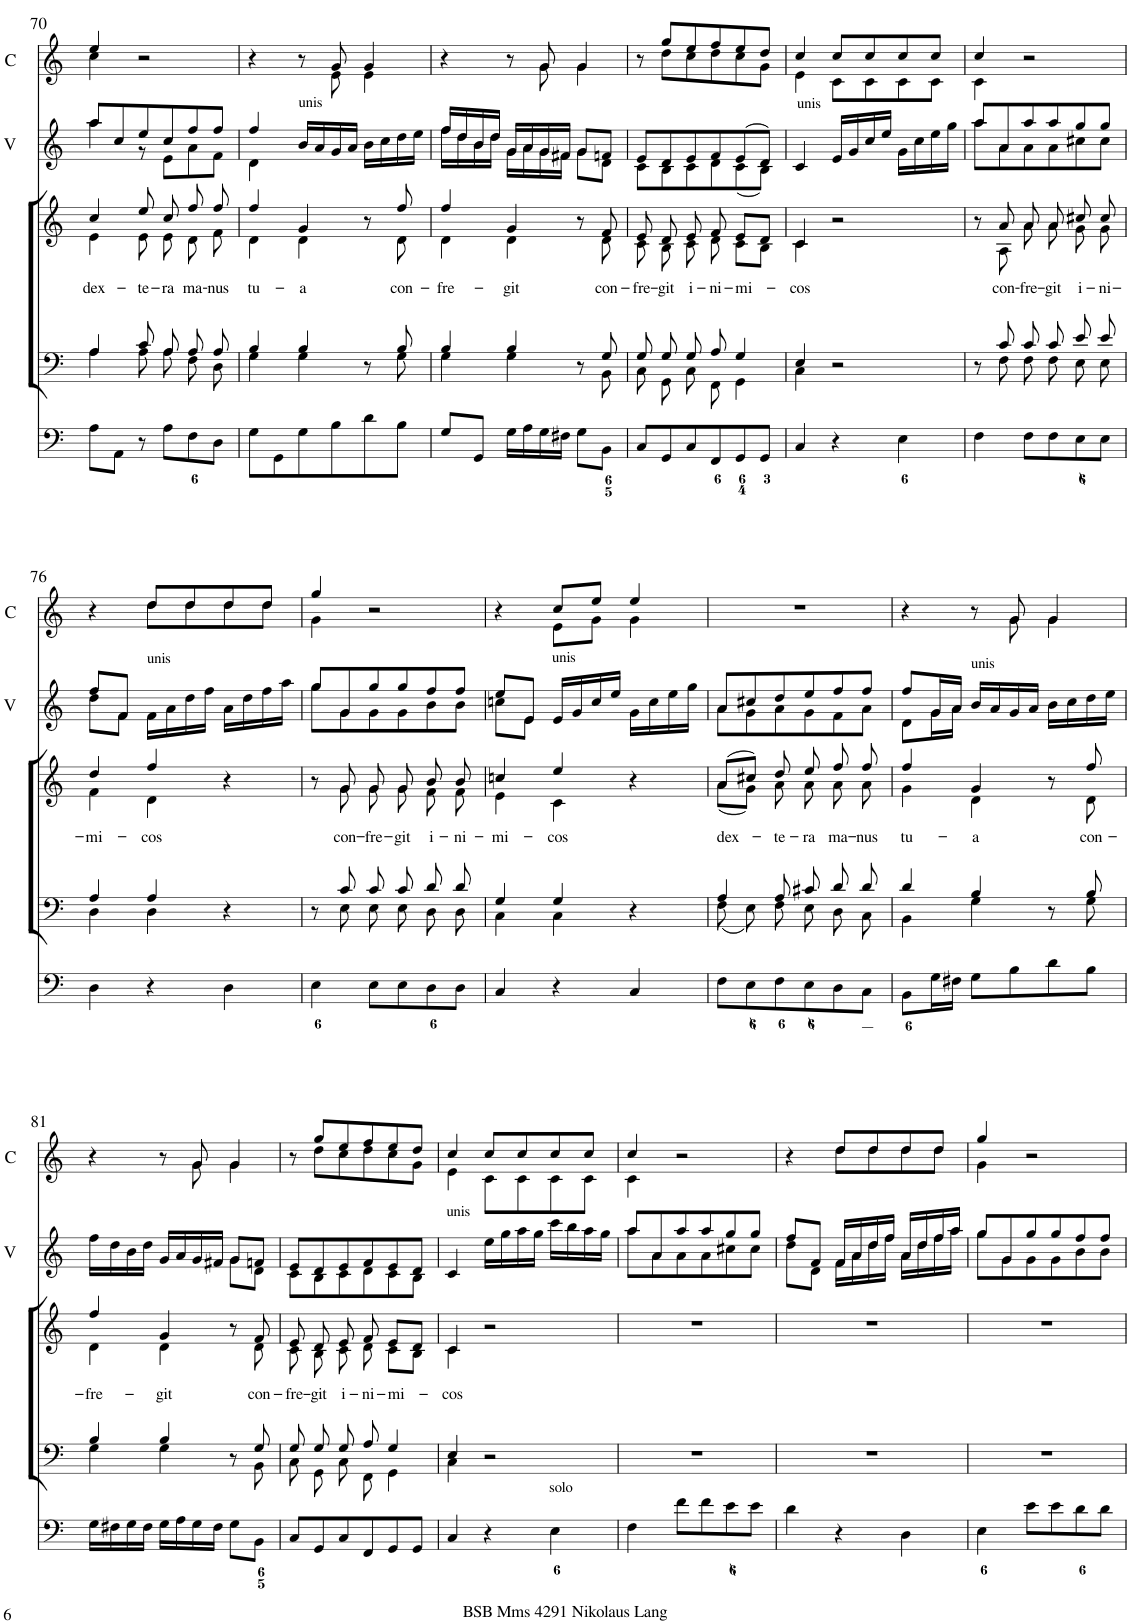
**kern	**kern	**kern	**kern	**kern	**text	**kern	**kern
*part7	*part6	*part5	*part4	*part3	*part3	*part2	*part1
*staff7	*staff6	*staff5	*staff4	*staff3	*staff3	*staff2	*staff1
*I"Violin	*I"Violin	*I"Organ	*I"Voice	*I"Voice	*	*I"2 Violini	*I"2 Clarini in C
*I'Vln.	*I'Vln.	*	*	*	*	*I'V	*I'C
!!LO:PB:g=z
*clefG2	*clefG2	*clefF4	*clefF4	*clefG2	*	*clefG2	*clefG2
*k[]	*k[]	*k[]	*k[]	*k[]	*	*k[]	*k[]
*M3/4	*M3/4	*M3/4	*M3/4	*M3/4	*	*M3/4	*M3/4
=70	=70	=70	=70	=70	=70	=70	=70
*	*	*	*^	*^	*	*	*
!	!	!	!	!	!	!	!LO:LY:b	!	!
*	*	*	*	*	*	*	*	*^	*^
4aa	8aa	8A\L	4A/	4A\	4cc/	4e\	dex-	8aa/L	4aa\	4ee/	4cc\
.	8cc	8AA\J	.	.	.	.	.	8cc/	.	.	.
!	!	!	!	!	!	!	!LO:LY:b	!	!	!	!
8r	8ee	8r	8c/L	8A\L	8ee/	8e\	-te-	8ee/	8r	2r	2ryy
!	!	!	!	!	!	!	!LO:LY:b	!	!	!	!
8e	8cc	8A\L	8A/J	8A\J	8cc/	8e\	-ra	8cc/	8e\L	.	.
!	!	!	!	!	!	!	!LO:LY:b	!	!	!	!
8a	8ff	8F\	8A/L	8F\L	8ff/	8d\	ma-	8ff/	8a\	.	.
!	!	!	!	!	!	!	!LO:LY:b	!	!	!	!
8f	8ff	8D\J	8A/J	8D\J	8ff/	8f\	-nus	8ff/J	8f\J	.	.
=71	=71	=71	=71	=71	=71	=71	=71	=71	=71	=71	=71
!	!	!	!	!	!	!	!LO:LY:b	!	!	!	!
4d	4ff	8G\L	4B/	4G\	4ff/	4d\	tu-	4ff/	4d\	4r	4.ryy
.	.	8GG\	.	.	.	.	.	.	.	.	.
!	!	!	!	!	!	!	!	!LO:TX:a:t=unis	!	!	!
!	!LO:TX:a:t=unis	!	!	!	!	!	!	!	!	!	!
!LO:TX:a:t=unis	!	!	!	!	!	!	!	!	!	!	!
!	!	!	!	!	!	!	!LO:LY:b	!	!	!	!
16bLL	16bLL	8G\	4B/	4G\	4g/	4d\	-a	16b/LL	2ryy	8r	.
16a	16a	.	.	.	.	.	.	16a/	.	.	.
16g	16g	8B\	.	.	.	.	.	16g/	.	8g/	8e\
16aJJ	16aJJ	.	.	.	.	.	.	16a/JJ	.	.	.
16bLL	16bLL	8d\	8r	8ryy	8r	8ryy	.	16b\LL	.	4g/	4e\
16cc	16cc	.	.	.	.	.	.	16cc\	.	.	.
!	!	!	!	!	!	!	!LO:LY:b	!	!	!	!
16dd	16dd	8B\J	8B/	8G\	8ff/	8d\	con-	16dd\	.	.	.
16eeJJ	16eeJJ	.	.	.	.	.	.	16ee\JJ	.	.	.
=72	=72	=72	=72	=72	=72	=72	=72	=72	=72	=72	=72
!	!	!	!	!	!	!	!LO:LY:b	!	!	!	!
16ff	16ff	8G/L	4B/	4G\	4ff/	4d\	-fre-	16ff/LL	16ff\LL	4r	4.ryy
16dd	16dd	.	.	.	.	.	.	16dd/	16dd\	.	.
16b	16b	8GG/J	.	.	.	.	.	16b/	16b\	.	.
16dd	16dd	.	.	.	.	.	.	16dd/JJ	16dd\JJ	.	.
!	!	!	!	!	!	!	!LO:LY:b	!	!	!	!
16g	16g	16G\LL	4B/	4G\	4g/	4d\	-git	16g/LL	16g\LL	8r	.
16a	16a	16A\	.	.	.	.	.	16a/	16a\	.	.
16g	16g	16G\	.	.	.	.	.	16g/	16g\	8g/	8g\
16f#X	16f#X	16F#X\JJ	.	.	.	.	.	16f#X/JJ	16f#\JJ	.	.
8g	8g	8G\L	8r	8ryy	8r	8ryy	.	8g/L	8g\L	4g/	4g\
!	!LO:TX:a:t=div	!	!	!	!	!	!	!	!	!	!
!LO:TX:a:t=div	!	!	!	!	!	!	!	!	!	!	!
!	!	!	!	!	!	!	!LO:LY:b	!	!	!	!
8d	8fn	8BB\J	8G/	8BB\	8f/	8d\	con-	8fn/J	8d\J	.	.
=73	=73	=73	=73	=73	=73	=73	=73	=73	=73	=73	=73
!	!	!	!	!	!	!	!LO:LY:b	!	!	!	!
8c	8e	8C/L	8G/L	8C\L	8e/	8c\	-fre-	8e/L	8c\L	8r	8ryy
!	!	!	!	!	!	!	!LO:LY:b	!	!	!	!
8B	8d	8GG/	8G/J	8GG\J	8d/	8B\	-git	8d/	8B\	8gg/L	8dd\L
!	!	!	!	!	!	!	!LO:LY:b	!	!	!	!
8c	8e	8C/	8G/L	8C\L	8e/	8c\	i-	8e/	8c\	8ee/	8cc\
!	!	!	!	!	!	!	!LO:LY:b	!	!	!	!
8d	8f	8FF/	8A/J	8FF\J	8f/	8d\	-ni-	8f/	8d\	8ff/	8dd\
!	!	!	!	!	!	!	!LO:LY:b	!	!	!	!
(8c	(8e	8GG/	4G/	4GG\	8e/L	8c\L	-mi-	(8e/	(8c\	8ee/	8cc\
8B)	8d)	8GG/J	.	.	8d/J	8B\J	.	8d/J)	8B\J)	8dd/J	8g\J
=74	=74	=74	=74	=74	=74	=74	=74	=74	=74	=74	=74
!	!	!	!	!	!	!	!	!LO:TX:a:t=unis	!	!	!
!	!LO:TX:a:t=unis	!	!	!	!	!	!	!	!	!	!
!LO:TX:a:t=unis	!	!	!	!	!	!	!	!	!	!	!
!	!	!	!	!	!	!	!LO:LY:b	!	!	!	!
*	*	*	*	*	*	*	*	*v	*v	*	*
4c	4c	4C/	4E/	4C\	4c/	4c\	-cos	4c/	4cc/	4e\
16e	16e	4r	2r	2ryy	2r	2ryy	.	16e/LL	8cc/L	8c\L
16g	16g	.	.	.	.	.	.	16g/	.	.
16cc	16cc	.	.	.	.	.	.	16cc/	8cc/	8c\
16ee	16ee	.	.	.	.	.	.	16ee/JJ	.	.
16g	16g	4E\	.	.	.	.	.	16g\LL	8cc/	8c\
16cc	16cc	.	.	.	.	.	.	16cc\	.	.
16ee	16ee	.	.	.	.	.	.	16ee\	8cc/J	8c\J
16gg	16gg	.	.	.	.	.	.	16gg\JJ	.	.
=75	=75	=75	=75	=75	=75	=75	=75	=75	=75	=75
*	*	*	*	*	*	*	*	*^	*	*
8aa	8aa	4F\	8r	8ryy	8r	8ryy	.	8aa/L	8aa\L	4cc/	4c\
!	!	!	!	!	!	!	!LO:LY:b	!	!	!	!
8a	8a	.	8c/	8F\	8a/	8A\	con-	8a/	8a\	.	.
!	!LO:TX:a:t=div	!	!	!	!	!	!	!	!	!	!
!LO:TX:a:t=div	!	!	!	!	!	!	!	!	!	!	!
!	!	!	!	!	!	!	!LO:LY:b	!	!	!	!
8a	8aa	8F\L	8c/L	8F\L	8a/	8a\	-fre-	8aa/	8a\	2r	2ryy
!	!	!	!	!	!	!	!LO:LY:b	!	!	!	!
8a	8aa	8F\	8c/J	8F\J	8a/	8a\	-git	8aa/	8a\	.	.
!	!	!	!	!	!	!	!LO:LY:b	!	!	!	!
8cc#X	8gg	8E\	8e/L	8E\L	8cc#X/	8g\	i-	8gg/	8cc#X\	.	.
!	!	!	!	!	!	!	!LO:LY:b	!	!	!	!
8cc#	8gg	8E\J	8e/J	8E\J	8cc#/	8g\	-ni-	8gg/J	8cc#\J	.	.
!!LO:LB:g=z	!!
=76	=76	=76	=76	=76	=76	=76	=76	=76	=76	=76	=76
!	!	!	!	!	!	!	!LO:LY:b	!	!	!	!
8dd	8ff	4D\	4A/	4D\	4dd/	4f\	-mi-	8ff/L	8dd\L	4r	4ryy
8f	8f	.	.	.	.	.	.	8f/J	8f\J	.	.
!	!	!	!	!	!	!	!	!LO:TX:a:t=unis	!	!	!
!	!LO:TX:a:t=unis	!	!	!	!	!	!	!	!	!	!
!LO:TX:a:t=unis	!	!	!	!	!	!	!	!	!	!	!
!	!	!	!	!	!	!	!LO:LY:b	!	!	!	!
16f	16f	4r	4A/	4D\	4ff/	4d\	-cos	16f\LL	2ryy	8dd/L	8dd\L
16a	16a	.	.	.	.	.	.	16a\	.	.	.
16dd	16dd	.	.	.	.	.	.	16dd\	.	8dd/	8dd\
16ff	16ff	.	.	.	.	.	.	16ff\JJ	.	.	.
16aLL	16aLL	4D\	4r	4ryy	4r	4ryy	.	16a\LL	.	8dd/	8dd\
16dd	16dd	.	.	.	.	.	.	16dd\	.	.	.
16ff	16ff	.	.	.	.	.	.	16ff\	.	8dd/J	8dd\J
16aaJJ	16aaJJ	.	.	.	.	.	.	16aa\JJ	.	.	.
=77	=77	=77	=77	=77	=77	=77	=77	=77	=77	=77	=77
8gg	8gg	4E\	8r	8ryy	8r	8ryy	.	8gg/L	8gg\L	4gg/	4g\
!	!	!	!	!	!	!	!LO:LY:b	!	!	!	!
8g	8g	.	8c/	8E\	8g/	8g\	con-	8g/	8g\	.	.
!	!LO:TX:a:t=div	!	!	!	!	!	!	!	!	!	!
!LO:TX:a:t=div	!	!	!	!	!	!	!	!	!	!	!
!	!	!	!	!	!	!	!LO:LY:b	!	!	!	!
8g	8gg	8E\L	8c/L	8E\L	8g/	8g\	-fre-	8gg/	8g\	2r	2ryy
!	!	!	!	!	!	!	!LO:LY:b	!	!	!	!
8g	8gg	8E\	8c/J	8E\J	8g/	8g\	-git	8gg/	8g\	.	.
!	!	!	!	!	!	!	!LO:LY:b	!	!	!	!
8b	8ff	8D\	8d/L	8D\L	8b/	8f\	i-	8ff/	8b\	.	.
!	!	!	!	!	!	!	!LO:LY:b	!	!	!	!
8b	8ff	8D\J	8d/J	8D\J	8b/	8f\	-ni-	8ff/J	8b\J	.	.
=78	=78	=78	=78	=78	=78	=78	=78	=78	=78	=78	=78
!	!	!	!	!	!	!	!LO:LY:b	!	!	!	!
8ccn	8ee	4C/	4G/	4C\	4ccn/	4e\	-mi-	8ee/L	8ccn\L	4r	4ryy
8e	8e	.	.	.	.	.	.	8e/J	8e\J	.	.
!	!	!	!	!	!	!	!	!LO:TX:a:t=unis	!	!	!
!	!LO:TX:a:t=unis	!	!	!	!	!	!	!	!	!	!
!LO:TX:a:t=unis	!	!	!	!	!	!	!	!	!	!	!
!	!	!	!	!	!	!	!LO:LY:b	!	!	!	!
16e	16e	4r	4G/	4C\	4ee/	4c\	-cos	16e/LL	2ryy	8cc/L	8e\L
16g	16g	.	.	.	.	.	.	16g/	.	.	.
16cc	16cc	.	.	.	.	.	.	16cc/	.	8ee/J	8g\J
16ee	16ee	.	.	.	.	.	.	16ee/JJ	.	.	.
16gLL	16gLL	4C/	4r	4ryy	4r	4ryy	.	16g\LL	.	4ee/	4g\
16cc	16cc	.	.	.	.	.	.	16cc\	.	.	.
16ee	16ee	.	.	.	.	.	.	16ee\	.	.	.
16ggJJ	16ggJJ	.	.	.	.	.	.	16gg\JJ	.	.	.
*	*	*	*	*	*	*	*	*	*	*v	*v
=79	=79	=79	=79	=79	=79	=79	=79	=79	=79	=79
!	!	!	!	!	!	!	!LO:LY:b	!	!	!
8a	8a	8F\L	4A/	(8F\L	(8a/L	(8a\L	dex-	8a/L	8a\L	2.r
!	!LO:TX:a:t=div	!	!	!	!	!	!	!	!	!
!LO:TX:a:t=div	!	!	!	!	!	!	!	!	!	!
8g	8cc#X	8E\	.	8E\J)	8cc#X/J)	8g\J)	.	8cc#X/	8g\	.
!	!	!	!	!	!	!	!LO:LY:b	!	!	!
8a	8dd	8F\	8A/L	8F\L	8dd/	8a\	-te-	8dd/	8a\	.
!	!	!	!	!	!	!	!LO:LY:b	!	!	!
8g	8ee	8E\	8c#X/J	8E\J	8ee/	8a\	-ra	8ee/	8g\	.
!	!	!	!	!	!	!	!LO:LY:b	!	!	!
8f	8ff	8D\	8d/L	8D\L	8ff/	8a\	ma-	8ff/	8f\	.
!	!	!	!	!	!	!	!LO:LY:b	!	!	!
8a	8ff	8C\J	8d/J	8C\J	8ff/	8a\	-nus	8ff/J	8a\J	.
=80	=80	=80	=80	=80	=80	=80	=80	=80	=80	=80
!	!	!	!	!	!	!	!LO:LY:b	!	!	!
*	*	*	*	*	*	*	*	*	*	*^
8d	8ff	8BB\L	4d/	4BB\	4ff/	4g\	tu-	8ff/L	8d\L	4r	4.ryy
16g	16g	16G\L	.	.	.	.	.	16g/L	16g\L	.	.
16a	16a	16F#X\JJ	.	.	.	.	.	16a/JJ	16a\JJ	.	.
!	!	!	!	!	!	!	!	!LO:TX:a:t=unis	!	!	!
!	!LO:TX:a:t=unis	!	!	!	!	!	!	!	!	!	!
!LO:TX:a:t=unis	!	!	!	!	!	!	!	!	!	!	!
!	!	!	!	!	!	!	!LO:LY:b	!	!	!	!
16b	16b	8G\L	4B/	4G\	4g/	4d\	-a	16b/LL	2ryy	8r	.
16a	16a	.	.	.	.	.	.	16a/	.	.	.
16g	16g	8B\	.	.	.	.	.	16g/	.	8g/	8g\
16a	16a	.	.	.	.	.	.	16a/JJ	.	.	.
16bLL	16bLL	8d\	8r	8ryy	8r	8ryy	.	16b\LL	.	4g/	4g\
16cc	16cc	.	.	.	.	.	.	16cc\	.	.	.
!	!	!	!	!	!	!	!LO:LY:b	!	!	!	!
16dd	16dd	8B\J	8B/	8G\	8ff/	8d\	con-	16dd\	.	.	.
16eeJJ	16eeJJ	.	.	.	.	.	.	16ee\JJ	.	.	.
!!LO:LB:g=z	!!
=81	=81	=81	=81	=81	=81	=81	=81	=81	=81	=81	=81
!	!	!	!	!	!	!	!LO:LY:b	!	!	!	!
16ffLL	16ffLL	16G\LL	4B/	4G\	4ff/	4d\	-fre-	16ff\LL	2ryy	4r	4.ryy
16dd	16dd	16F#X\	.	.	.	.	.	16dd\	.	.	.
16b	16b	16G\	.	.	.	.	.	16b\	.	.	.
16ddJJ	16ddJJ	16F#\JJ	.	.	.	.	.	16dd\JJ	.	.	.
!	!	!	!	!	!	!	!LO:LY:b	!	!	!	!
16g	16g	16G\LL	4B/	4G\	4g/	4d\	-git	16g/LL	.	8r	.
16a	16a	16A\	.	.	.	.	.	16a/	.	.	.
16g	16g	16G\	.	.	.	.	.	16g/	.	8g/	8g\
16f#X	16f#X	16F#\JJ	.	.	.	.	.	16f#X/JJ	.	.	.
8g	8g	8G\L	8r	8ryy	8r	8ryy	.	8g/L	8g\L	4g/	4g\
!	!LO:TX:a:t=div	!	!	!	!	!	!	!	!	!	!
!LO:TX:a:t=div	!	!	!	!	!	!	!	!	!	!	!
!	!	!	!	!	!	!	!LO:LY:b	!	!	!	!
8d	8fn	8BB\J	8G/	8BB\	8f/	8d\	con-	8fn/J	8d\J	.	.
=82	=82	=82	=82	=82	=82	=82	=82	=82	=82	=82	=82
!	!	!	!	!	!	!	!LO:LY:b	!	!	!	!
8c	8e	8C/L	8G/L	8C\L	8e/	8c\	-fre-	8e/L	8c\L	8r	8ryy
!	!	!	!	!	!	!	!LO:LY:b	!	!	!	!
8B	8d	8GG/	8G/J	8GG\J	8d/	8B\	-git	8d/	8B\	8gg/L	8dd\L
!	!	!	!	!	!	!	!LO:LY:b	!	!	!	!
8c	8e	8C/	8G/L	8C\L	8e/	8c\	i-	8e/	8c\	8ee/	8cc\
!	!	!	!	!	!	!	!LO:LY:b	!	!	!	!
8d	8f	8FF/	8A/J	8FF\J	8f/	8d\	-ni-	8f/	8d\	8ff/	8dd\
!	!	!	!	!	!	!	!LO:LY:b	!	!	!	!
8c	8e	8GG/	4G/	4GG\	8e/L	8c\L	-mi-	8e/	8c\	8ee/	8cc\
8B	8d	8GG/J	.	.	8d/J	8B\J	.	8d/J	8B\J	8dd/J	8g\J
=83	=83	=83	=83	=83	=83	=83	=83	=83	=83	=83	=83
!	!	!	!	!	!	!	!	!LO:TX:a:t=unis	!	!	!
!	!LO:TX:a:t=unis	!	!	!	!	!	!	!	!	!	!
!LO:TX:a:t=unis	!	!	!	!	!	!	!	!	!	!	!
!	!	!	!	!	!	!	!LO:LY:b	!	!	!	!
*	*	*	*	*	*	*	*	*v	*v	*	*
4c	4c	4C/	4E/	4C\	4c/	4c\	-cos	4c/	4cc/	4e\
16ee	16ee	4r	2r	2ryy	2r	2ryy	.	16ee\LL	8cc/L	8c\L
16gg	16gg	.	.	.	.	.	.	16gg\	.	.
16aa	16aa	.	.	.	.	.	.	16aa\	8cc/	8c\
16gg	16gg	.	.	.	.	.	.	16gg\JJ	.	.
!	!	!LO:TX:a:t=solo	!	!	!	!	!	!	!	!
16ccc	16ccc	4E\	.	.	.	.	.	16ccc\LL	8cc/	8c\
16bb	16bb	.	.	.	.	.	.	16bb\	.	.
16aa	16aa	.	.	.	.	.	.	16aa\	8cc/J	8c\J
16gg	16gg	.	.	.	.	.	.	16gg\JJ	.	.
*	*	*	*v	*v	*	*	*	*	*	*
*	*	*	*	*v	*v	*	*	*	*
=84	=84	=84	=84	=84	=84	=84	=84	=84
*	*	*	*	*	*	*^	*	*
8aa	8aa	4F\	2.r	2.r	.	8aa/L	8aa\L	4cc/	4c\
8a	8a	.	.	.	.	8a/	8a\	.	.
!	!LO:TX:a:t=div	!	!	!	!	!	!	!	!
!LO:TX:a:t=div	!	!	!	!	!	!	!	!	!
8a	8aa	8f\L	.	.	.	8aa/	8a\	2r	2ryy
8a	8aa	8f\	.	.	.	8aa/	8a\	.	.
8cc#X	8gg	8e\	.	.	.	8gg/	8cc#X\	.	.
8cc#	8gg	8e\J	.	.	.	8gg/J	8cc#\J	.	.
=85	=85	=85	=85	=85	=85	=85	=85	=85	=85
8dd	8ff	4d\	2.r	2.r	.	8ff/L	8dd\L	4r	4ryy
8d	8f	.	.	.	.	8f/J	8d\J	.	.
16f	16f	4r	.	.	.	16f/LL	16f\LL	8dd/L	8dd\L
16a	16a	.	.	.	.	16a/	16a\	.	.
16dd	16dd	.	.	.	.	16dd/	16dd\	8dd/	8dd\
16ff	16ff	.	.	.	.	16ff/JJ	16ff\JJ	.	.
16a	16a	4D\	.	.	.	16a/LL	16a\LL	8dd/	8dd\
16dd	16dd	.	.	.	.	16dd/	16dd\	.	.
16ff	16ff	.	.	.	.	16ff/	16ff\	8dd/J	8dd\J
16aa	16aa	.	.	.	.	16aa/JJ	16aa\JJ	.	.
=86	=86	=86	=86	=86	=86	=86	=86	=86	=86
8gg	8gg	4E\	2.r	2.r	.	8gg/L	8gg\L	4gg/	4g\
8g	8g	.	.	.	.	8g/	8g\	.	.
8g	8gg	8e\L	.	.	.	8gg/	8g\	2r	2ryy
8g	8gg	8e\	.	.	.	8gg/	8g\	.	.
8b	8ff	8d\	.	.	.	8ff/	8b\	.	.
8b	8ff	8d\J	.	.	.	8ff/J	8b\J	.	.
*	*	*	*	*	*	*v	*v	*	*
*	*	*	*	*	*	*	*v	*v
=	=	=	=	=	=	=	=
*-	*-	*-	*-	*-	*-	*-	*-
